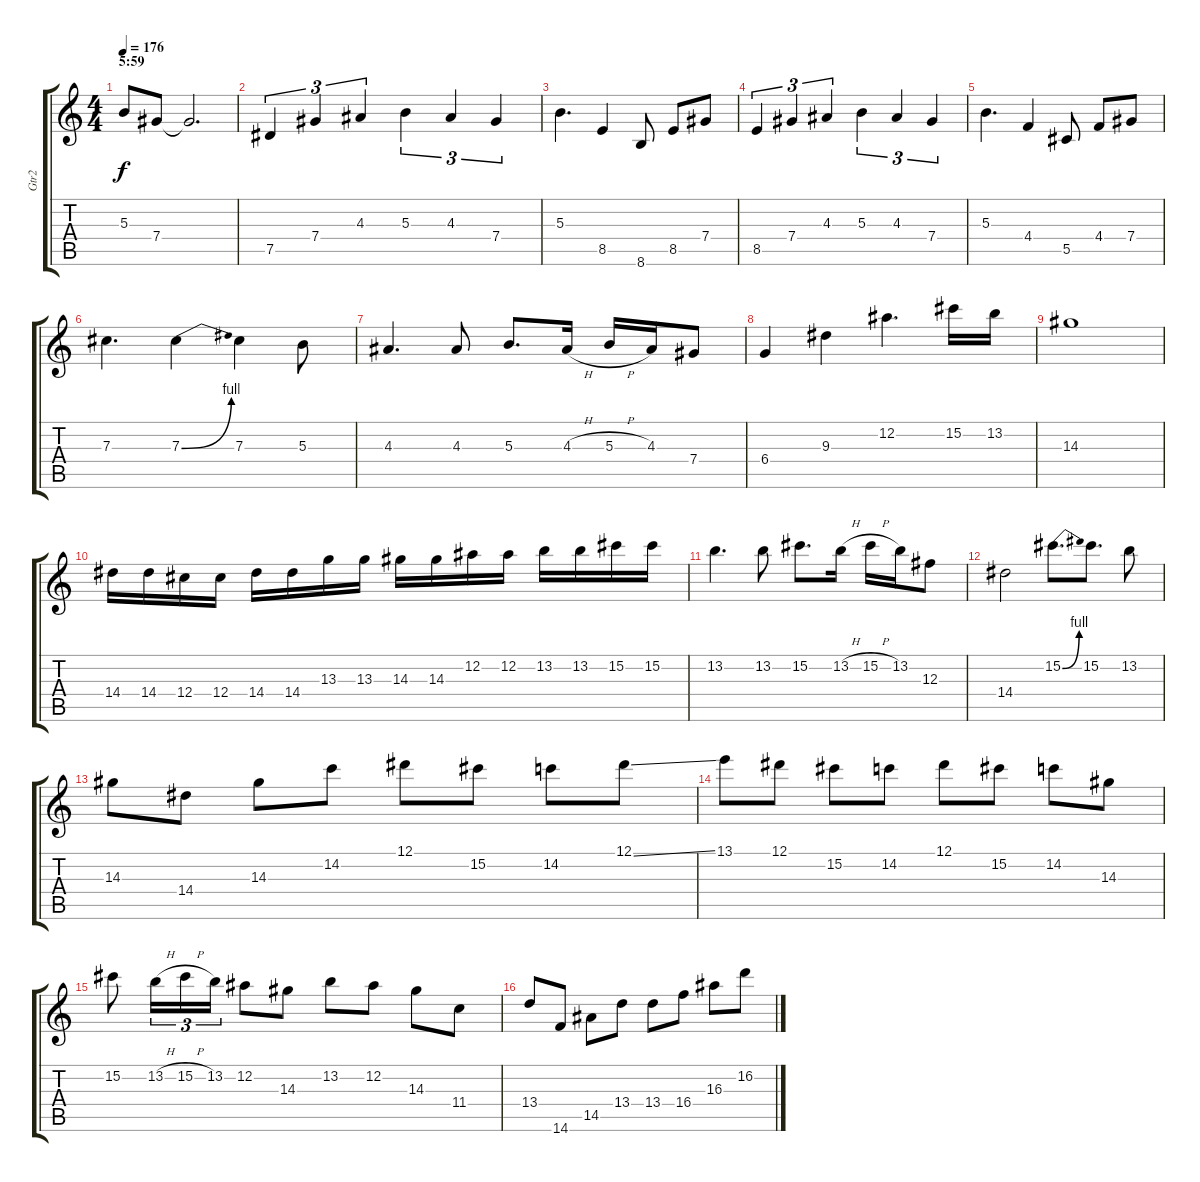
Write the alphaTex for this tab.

\track ("Gtr2" "Gtr2") {instrument overdrivenguitar}
\staff {score tabs}
\tuning (Eb4 Bb3 Gb3 Db3 Ab2 Eb2) {hide}
\ts (4 4)
\section ("" "5:59")
\tempo 176
\clef g2
\ks c
5.3.8{dy f volume 16 balance 8} 7.4.8 7.4{t}.2{d} |
7.5.4{tu (3 2)} 7.4.4{tu (3 2)} 4.3.4{tu (3 2)} 5.3.4{tu (3 2)} 4.3.4{tu (3 2)} 7.4.4{tu (3 2)} |
5.3.4{d} 8.5.4 8.6.8 8.5.8 7.4.8 |
8.5.4{tu (3 2)} 7.4.4{tu (3 2)} 4.3.4{tu (3 2)} 5.3.4{tu (3 2)} 4.3.4{tu (3 2)} 7.4.4{tu (3 2)} |
5.3.4{d} 4.4.4 5.5.8 4.4.8 7.4.8 |
7.3.4{d} 7.3{be (bend 0 0 60 4)}.4 7.3.4 5.3.8 |
4.3.4{d} 4.3.8 5.3.8{d} 4.3{h}.16 5.3{h}.16 4.3.16 7.4.8 |
6.4.4 9.3.4 12.2.4{d} 15.2.16 13.2.16 |
14.3.1{balance 5} |
14.4.16 14.4.16 12.4.16 12.4.16 14.4.16 14.4.16 13.3.16 13.3.16 14.3.16 14.3.16 12.2.16 12.2.16 13.2.16 13.2.16 15.2.16 15.2.16 |
13.2.4{d} 13.2.8 15.2.8{d} 13.2{h}.16 15.2{h}.16 13.2.16 12.3.8 |
14.4.2 15.2{be (bend 0 0 60 4)}.8{d} 15.2.8{d} 13.2.8 |
14.3.8 14.4.8 14.3.8 14.2.8 12.1.8 15.2.8 14.2.8 12.1{ss}.8 |
13.1.8 12.1.8 15.2.8 14.2.8 12.1.8 15.2.8 14.2.8 14.3.8 |
15.2.8 13.2{h}.16{tu (3 2)} 15.2{h}.16{tu (3 2)} 13.2.16{tu (3 2)} 12.2.8 14.3.8 13.2.8 12.2.8 14.3.8 11.4.8 |
13.4.8 14.6.8 14.5.8 13.4.8 13.4.8 16.4.8 16.3.8 16.2.8
